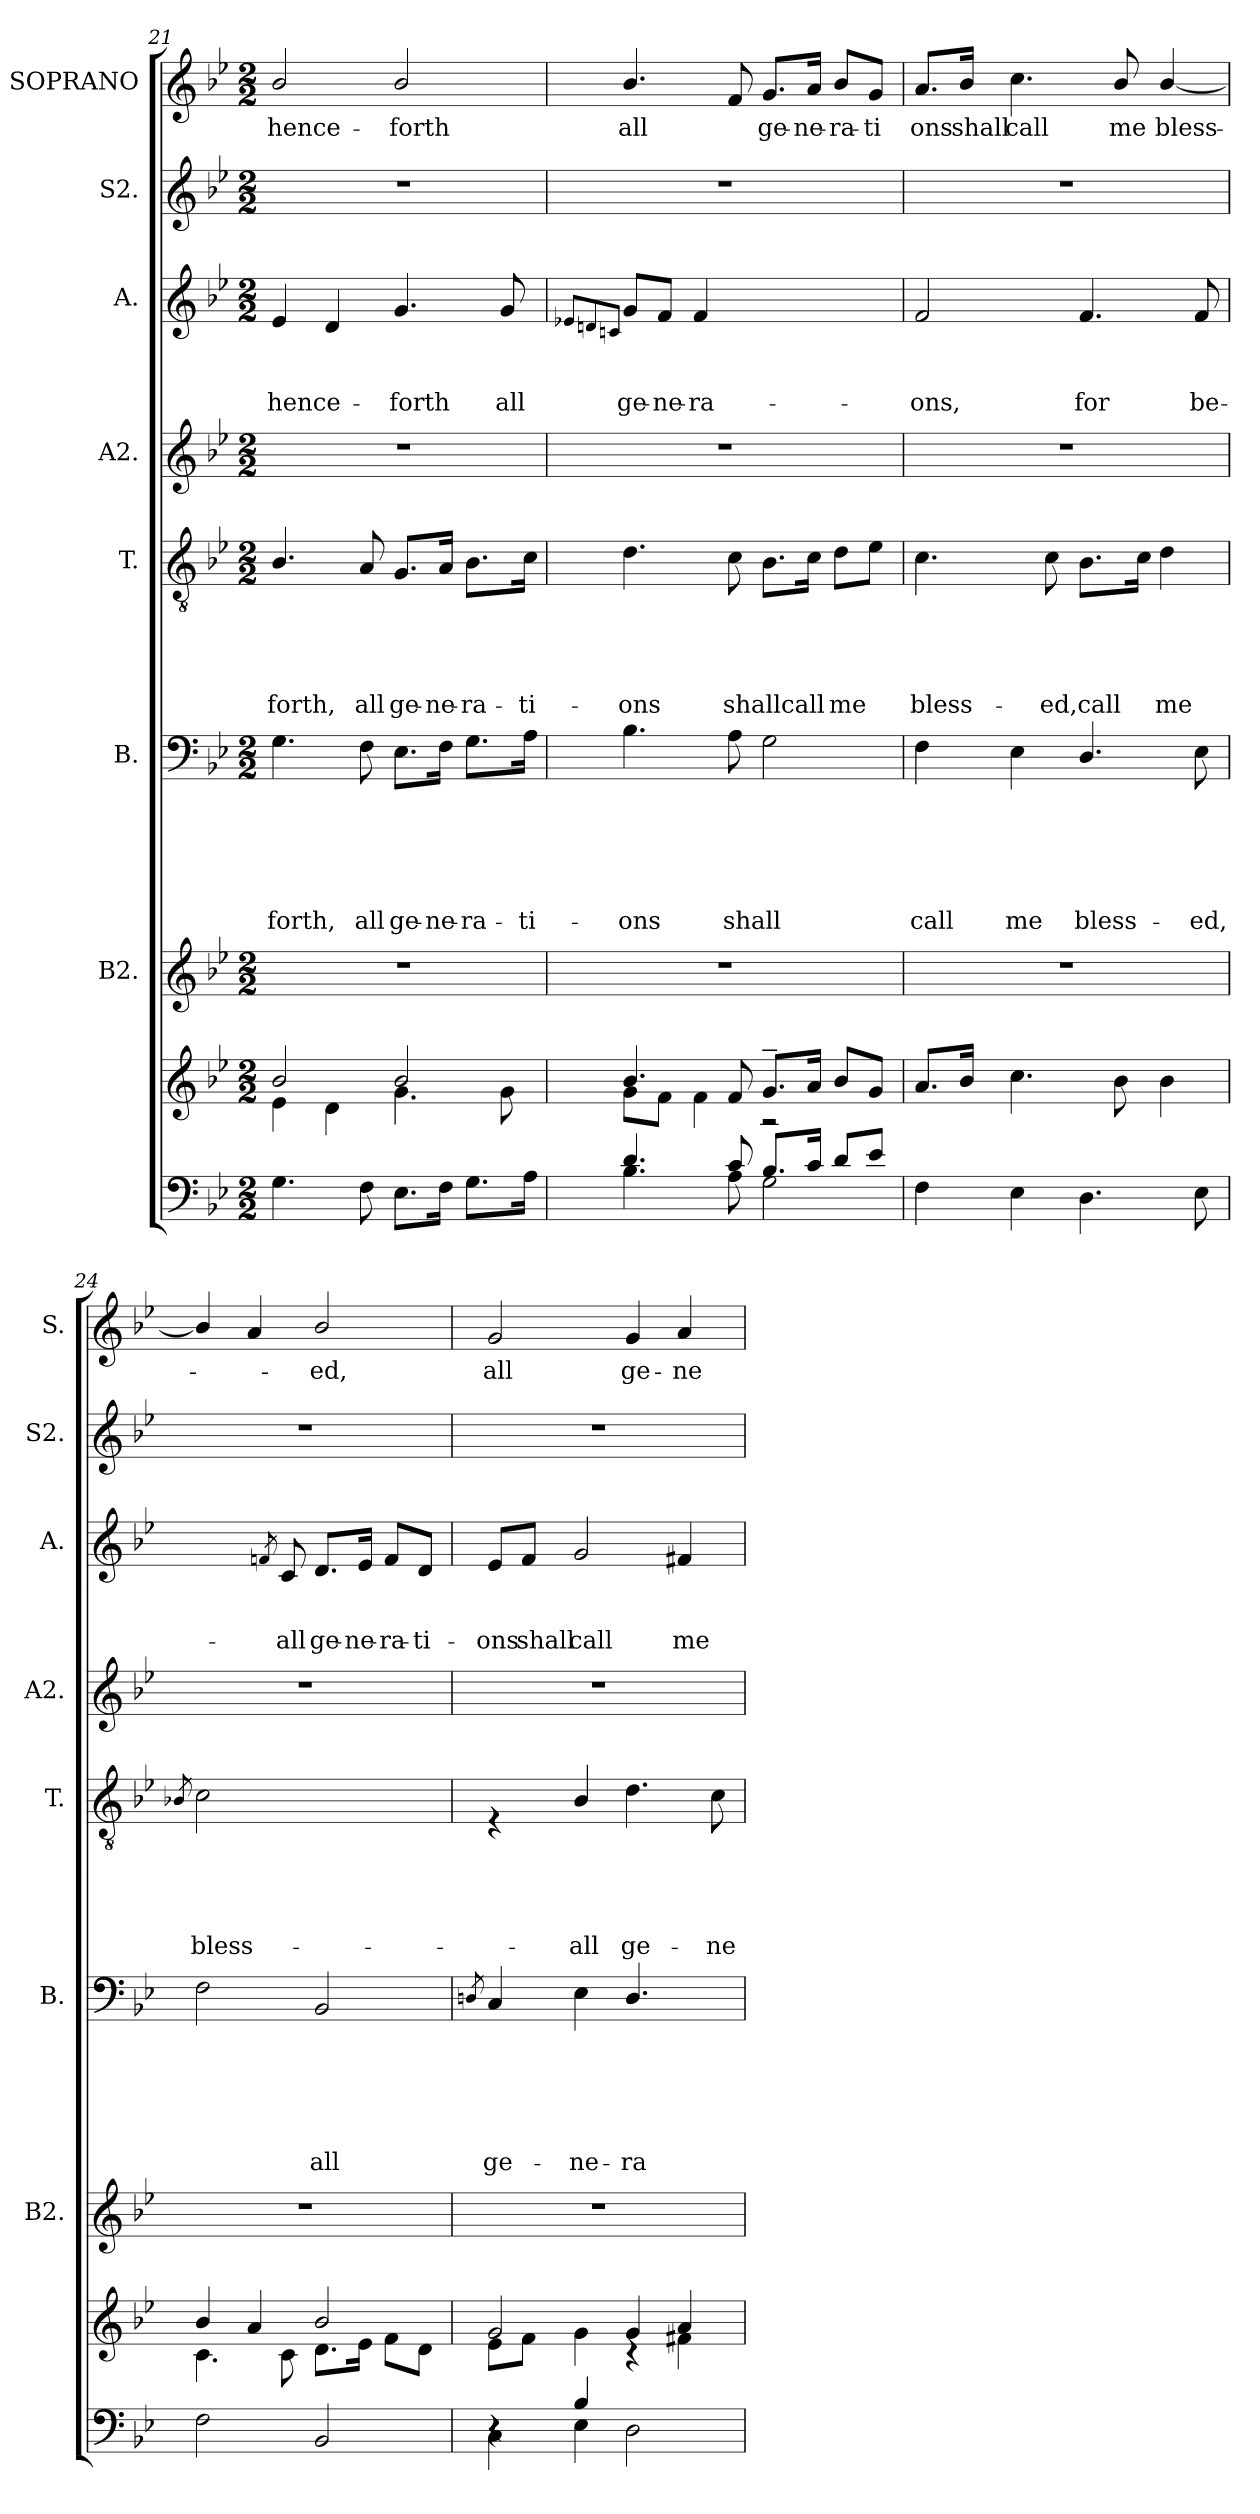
**kern	**kern	**kern	**kern	**text	**text	**text	**text	**text	**text	**kern	**text	**text	**text	**text	**text	**kern	**kern	**text	**text	**text	**kern	**kern	**text
*part9	*part8	*part7	*part6	*part6	*part6	*part6	*part6	*part6	*part6	*part5	*part5	*part5	*part5	*part5	*part5	*part4	*part3	*part3	*part3	*part3	*part2	*part1	*part1
*staff9	*staff8	*staff7	*staff6	*staff6	*staff6	*staff6	*staff6	*staff6	*staff6	*staff5	*staff5	*staff5	*staff5	*staff5	*staff5	*staff4	*staff3	*staff3	*staff3	*staff3	*staff2	*staff1	*staff1
*	*	*I"B2.	*I"B.	*	*	*	*	*	*	*I"T.	*	*	*	*	*	*I"A2.	*I"A.	*	*	*	*I"S2.	*I"SOPRANO	*
*	*	*I'B2.	*I'B.	*	*	*	*	*	*	*I'T.	*	*	*	*	*	*I'A2.	*I'A.	*	*	*	*I'S2.	*I'S.	*
*clefF4	*clefG2	*clefG2	*clefF4	*	*	*	*	*	*	*clefGv2	*	*	*	*	*	*clefG2	*clefG2	*	*	*	*clefG2	*clefG2	*
*k[b-e-]	*k[b-e-]	*k[b-e-]	*k[b-e-]	*	*	*	*	*	*	*k[b-e-]	*	*	*	*	*	*k[b-e-]	*k[b-e-]	*	*	*	*k[b-e-]	*k[b-e-]	*
*B-:	*B-:	*B-:	*B-:	*	*	*	*	*	*	*B-:	*	*	*	*	*	*B-:	*B-:	*	*	*	*B-:	*B-:	*
*M2/2	*M2/2	*M2/2	*M2/2	*	*	*	*	*	*	*M2/2	*	*	*	*	*	*M2/2	*M2/2	*	*	*	*M2/2	*M2/2	*
=21	=21	=21	=21	=21	=21	=21	=21	=21	=21	=21	=21	=21	=21	=21	=21	=21	=21	=21	=21	=21	=21	=21	=21
*	*^	*	*	*	*	*	*	*	*	*	*	*	*	*	*	*	*	*	*	*	*	*	*
!	!	!	!	!	!	!	!	!	!	!LO:LY:b	!	!	!	!	!	!LO:LY:b	!	!	!	!	!LO:LY:b	!	!	!LO:LY:b
4.G\	2b-/	4e-\	1r	4.G\	.	.	.	.	.	-forth,	4.B-/	.	.	.	.	-forth,	1r	4e-/	.	.	hence-	1r	2b-/	hence-
.	.	4d\	.	.	.	.	.	.	.	.	.	.	.	.	.	.	.	4d/	.	.	.	.	.	.
!	!	!	!	!	!	!	!	!	!	!LO:LY:b	!	!	!	!	!	!LO:LY:b	!	!	!	!	!	!	!	!
8F\	.	.	.	8F\	.	.	.	.	.	all	8A/	.	.	.	.	all	.	.	.	.	.	.	.	.
!	!	!	!	!	!	!	!	!	!	!LO:LY:b	!	!	!	!	!	!LO:LY:b	!	!	!	!	!LO:LY:b	!	!	!LO:LY:b
8.E-\L	2b-/	4.g\	.	8.E-\L	.	.	.	.	.	ge-	8.G/L	.	.	.	.	ge-	.	4.g/	.	.	-forth	.	2b-/	-forth
!	!	!	!	!	!	!	!	!	!	!LO:LY:b	!	!	!	!	!	!LO:LY:b	!	!	!	!	!	!	!	!
16F\Jk	.	.	.	16F\Jk	.	.	.	.	.	-ne-	16A/Jk	.	.	.	.	-ne-	.	.	.	.	.	.	.	.
!	!	!	!	!	!	!	!	!	!	!LO:LY:b	!	!	!	!	!	!LO:LY:b	!	!	!	!	!	!	!	!
8.G\L	.	.	.	8.G\L	.	.	.	.	.	-ra-	8.B-\L	.	.	.	.	-ra-	.	.	.	.	.	.	.	.
!	!	!	!	!	!	!	!	!	!	!	!	!	!	!	!	!	!	!	!	!	!LO:LY:b	!	!	!
.	.	8g\	.	.	.	.	.	.	.	.	.	.	.	.	.	.	.	8g/	.	.	all	.	.	.
!	!	!	!	!	!	!	!	!	!	!LO:LY:b	!	!	!	!	!	!LO:LY:b	!	!	!	!	!	!	!	!
16A\Jk	.	.	.	16A\Jk	.	.	.	.	.	-ti-	16c\Jk	.	.	.	.	-ti-	.	.	.	.	.	.	.	.
=22	=22	=22	=22	=22	=22	=22	=22	=22	=22	=22	=22	=22	=22	=22	=22	=22	=22	=22	=22	=22	=22	=22	=22	=22
.	.	.	.	.	.	.	.	.	.	.	.	.	.	.	.	.	.	8qe-X/L	.	.	.	.	.	.
.	.	.	.	.	.	.	.	.	.	.	.	.	.	.	.	.	.	8qdn/	.	.	.	.	.	.
.	.	.	.	.	.	.	.	.	.	.	.	.	.	.	.	.	.	8qcn/J	.	.	.	.	.	.
*^	*	*	*	*	*	*	*	*	*	*	*	*	*	*	*	*	*	*	*	*	*	*	*	*
!	!	!	!	!	!	!	!	!	!	!	!LO:LY:b	!	!	!	!	!	!LO:LY:b	!	!	!	!	!LO:LY:b	!	!	!LO:LY:b
4.d/	4.B-\	4.b-/	8g\L	1r	4.B-\	.	.	.	.	.	-ons	4.d\	.	.	.	.	-ons	1r	8g/L	.	.	ge-	1r	4.b-/	all
!	!	!	!	!	!	!	!	!	!	!	!	!	!	!	!	!	!	!	!	!	!	!LO:LY:b	!	!	!
.	.	.	8f\J	.	.	.	.	.	.	.	.	.	.	.	.	.	.	.	8f/J	.	.	-ne-	.	.	.
!	!	!	!	!	!	!	!	!	!	!	!	!	!	!	!	!	!	!	!	!	!	!LO:LY:b	!	!	!
.	.	.	4f\	.	.	.	.	.	.	.	.	.	.	.	.	.	.	.	4f/	.	.	-ra-	.	.	.
!	!	!	!	!	!	!	!	!	!	!	!LO:LY:b	!	!	!	!	!	!LO:LY:b	!	!	!	!	!	!	!	!
8c/	8A\	8f/	.	.	8A\	.	.	.	.	.	shall	8c\	.	.	.	.	shallcall	.	.	.	.	.	.	8f/	.
!	!	!	!	!	!	!	!	!	!	!	!	!	!	!	!	!	!	!	!	!	!	!	!	!	!LO:LY:b
8.B-/L	2G\	8.g~>/L	2r	.	2G\	.	.	.	.	.	.	8.B-\L	.	.	.	.	.	.	2ryy	.	.	.	.	8.g/L	ge-
!	!	!	!	!	!	!	!	!	!	!	!	!	!	!	!	!	!	!	!	!	!	!	!	!	!LO:LY:b
16c/Jk	.	16a/Jk	.	.	.	.	.	.	.	.	.	16c\Jk	.	.	.	.	.	.	.	.	.	.	.	16a/Jk	-ne-
!	!	!	!	!	!	!	!	!	!	!	!	!	!	!	!	!	!LO:LY:b	!	!	!	!	!	!	!	!LO:LY:b
8d/L	.	8b-/L	.	.	.	.	.	.	.	.	.	8d\L	.	.	.	.	me	.	.	.	.	.	.	8b-/L	-ra-
!	!	!	!	!	!	!	!	!	!	!	!	!	!	!	!	!	!	!	!	!	!	!	!	!	!LO:LY:b
8e-/J	.	8g/J	.	.	.	.	.	.	.	.	.	8e-\J	.	.	.	.	.	.	.	.	.	.	.	8g/J	-ti
*v	*v	*	*	*	*	*	*	*	*	*	*	*	*	*	*	*	*	*	*	*	*	*	*	*	*
*	*v	*v	*	*	*	*	*	*	*	*	*	*	*	*	*	*	*	*	*	*	*	*	*	*
=23	=23	=23	=23	=23	=23	=23	=23	=23	=23	=23	=23	=23	=23	=23	=23	=23	=23	=23	=23	=23	=23	=23	=23
!	!	!	!	!	!	!	!	!	!LO:LY:b	!	!	!	!	!	!LO:LY:b	!	!	!	!	!LO:LY:b	!	!	!LO:LY:b
4F\	8.a/L	1r	4F\	.	.	.	.	.	call	4.c\	.	.	.	.	bless-	1r	2f/	.	.	-ons,	1r	8.a/L	ons
!	!	!	!	!	!	!	!	!	!	!	!	!	!	!	!	!	!	!	!	!	!	!	!LO:LY:b
.	16b-/Jk	.	.	.	.	.	.	.	.	.	.	.	.	.	.	.	.	.	.	.	.	16b-/Jk	shall
!	!	!	!	!	!	!	!	!	!LO:LY:b	!	!	!	!	!	!	!	!	!	!	!	!	!	!LO:LY:b
4E-\	4.cc\	.	4E-\	.	.	.	.	.	me	.	.	.	.	.	.	.	.	.	.	.	.	4.cc\	call
!	!	!	!	!	!	!	!	!	!	!	!	!	!	!	!LO:LY:b	!	!	!	!	!	!	!	!
.	.	.	.	.	.	.	.	.	.	8c\	.	.	.	.	-ed,call	.	.	.	.	.	.	.	.
!	!	!	!	!	!	!	!	!	!LO:LY:b	!	!	!	!	!	!	!	!	!	!	!LO:LY:b	!	!	!
4.D\	.	.	4.D/	.	.	.	.	.	bless-	8.B-\L	.	.	.	.	.	.	4.f/	.	.	for	.	.	.
!	!	!	!	!	!	!	!	!	!	!	!	!	!	!	!	!	!	!	!	!	!	!	!LO:LY:b
.	8b-\	.	.	.	.	.	.	.	.	.	.	.	.	.	.	.	.	.	.	.	.	8b-/	me
.	.	.	.	.	.	.	.	.	.	16c\Jk	.	.	.	.	.	.	.	.	.	.	.	.	.
!	!	!	!	!	!	!	!	!	!	!	!	!	!	!	!LO:LY:b	!	!	!	!	!	!	!	!LO:LY:b
.	4b-\	.	.	.	.	.	.	.	.	4d\	.	.	.	.	me	.	.	.	.	.	.	[>4b-/	bless-
!	!	!	!	!	!	!	!	!	!LO:LY:b	!	!	!	!	!	!	!	!	!	!	!LO:LY:b	!	!	!
8E-\	.	.	8E-\	.	.	.	.	.	-ed,	.	.	.	.	.	.	.	8f/	.	.	be-	.	.	.
!!LO:PB:g=z
=24	=24	=24	=24	=24	=24	=24	=24	=24	=24	=24	=24	=24	=24	=24	=24	=24	=24	=24	=24	=24	=24	=24	=24
.	.	.	.	.	.	.	.	.	.	8qB-X/	.	.	.	.	.	.	.	.	.	.	.	.	.
*	*^	*	*	*	*	*	*	*	*	*	*	*	*	*	*	*	*	*	*	*	*	*	*
!	!	!	!	!	!	!	!	!	!	!	!	!	!	!	!	!LO:LY:b	!	!	!	!	!	!	!	!
2F\	4b-/	4.c\	1r	2F\	.	.	.	.	.	.	2c\	.	.	.	.	bless-	1r	4.ryy	.	.	.	1r	4b-/]	.
.	4a/	.	.	.	.	.	.	.	.	.	.	.	.	.	.	.	.	.	.	.	.	.	4a/	.
.	.	.	.	.	.	.	.	.	.	.	.	.	.	.	.	.	.	8qfn/	.	.	.	.	.	.
!	!	!	!	!	!	!	!	!	!	!	!	!	!	!	!	!	!	!	!	!	!LO:LY:b	!	!	!
.	.	8c\	.	.	.	.	.	.	.	.	.	.	.	.	.	.	.	8c/	.	.	-all	.	.	.
!	!	!	!	!	!	!	!	!	!	!LO:LY:b	!	!	!	!	!	!	!	!	!	!	!LO:LY:b	!	!	!LO:LY:b
2BB-/	2b-/	8.d\L	.	2BB-/	.	.	.	.	.	all	2ryy	.	.	.	.	.	.	8.d/L	.	.	ge-	.	2b-/	-ed,
!	!	!	!	!	!	!	!	!	!	!	!	!	!	!	!	!	!	!	!	!	!LO:LY:b	!	!	!
.	.	16e-\Jk	.	.	.	.	.	.	.	.	.	.	.	.	.	.	.	16e-/Jk	.	.	-ne-	.	.	.
!	!	!	!	!	!	!	!	!	!	!	!	!	!	!	!	!	!	!	!	!	!LO:LY:b	!	!	!
.	.	8f\L	.	.	.	.	.	.	.	.	.	.	.	.	.	.	.	8f/L	.	.	-ra-	.	.	.
!	!	!	!	!	!	!	!	!	!	!	!	!	!	!	!	!	!	!	!	!	!LO:LY:b	!	!	!
.	.	8d\J	.	.	.	.	.	.	.	.	.	.	.	.	.	.	.	8d/J	.	.	-ti-	.	.	.
=25	=25	=25	=25	=25	=25	=25	=25	=25	=25	=25	=25	=25	=25	=25	=25	=25	=25	=25	=25	=25	=25	=25	=25	=25
.	.	.	.	8qDn/	.	.	.	.	.	.	.	.	.	.	.	.	.	.	.	.	.	.	.	.
*^	*	*	*	*	*	*	*	*	*	*	*	*	*	*	*	*	*	*	*	*	*	*	*	*
!	!	!	!	!	!	!	!	!	!	!	!LO:LY:b	!	!	!	!	!	!	!	!	!	!	!LO:LY:b	!	!	!LO:LY:b
4rC	4C\	2g/	8e-\L	1r	4C/	.	.	.	.	.	ge-	4rE	.	.	.	.	.	1r	8e-/L	.	.	-ons	1r	2g/	all
!	!	!	!	!	!	!	!	!	!	!	!	!	!	!	!	!	!	!	!	!	!	!LO:LY:b	!	!	!
.	.	.	8f\J	.	.	.	.	.	.	.	.	.	.	.	.	.	.	.	8f/J	.	.	shall	.	.	.
!	!	!	!	!	!	!	!	!	!	!	!LO:LY:b	!	!	!	!	!	!LO:LY:b	!	!	!	!	!LO:LY:b	!	!	!
4B-/	4E-\	.	4g\	.	4E-\	.	.	.	.	.	-ne-	4B-/	.	.	.	.	-all	.	2g/	.	.	call	.	.	.
!	!	!	!	!	!	!	!	!	!	!	!LO:LY:b	!	!	!	!	!	!LO:LY:b	!	!	!	!	!	!	!	!LO:LY:b
2ryy	2D\	4g/	4rc	.	4.D/	.	.	.	.	.	-ra-	4.d\	.	.	.	.	ge-	.	.	.	.	.	.	4g/	ge-
!	!	!	!	!	!	!	!	!	!	!	!	!	!	!	!	!	!	!	!	!	!	!LO:LY:b	!	!	!LO:LY:b
.	.	4a/	4f#X\	.	.	.	.	.	.	.	.	.	.	.	.	.	.	.	4f#X/	.	.	me	.	4a/	-ne-
!	!	!	!	!	!	!	!	!	!	!	!	!	!	!	!	!	!LO:LY:b	!	!	!	!	!	!	!	!
.	.	.	.	.	8ryy	.	.	.	.	.	.	8c\	.	.	.	.	-ne-	.	.	.	.	.	.	.	.
*v	*v	*	*	*	*	*	*	*	*	*	*	*	*	*	*	*	*	*	*	*	*	*	*	*	*
*	*v	*v	*	*	*	*	*	*	*	*	*	*	*	*	*	*	*	*	*	*	*	*	*	*
=	=	=	=	=	=	=	=	=	=	=	=	=	=	=	=	=	=	=	=	=	=	=	=
*-	*-	*-	*-	*-	*-	*-	*-	*-	*-	*-	*-	*-	*-	*-	*-	*-	*-	*-	*-	*-	*-	*-	*-
